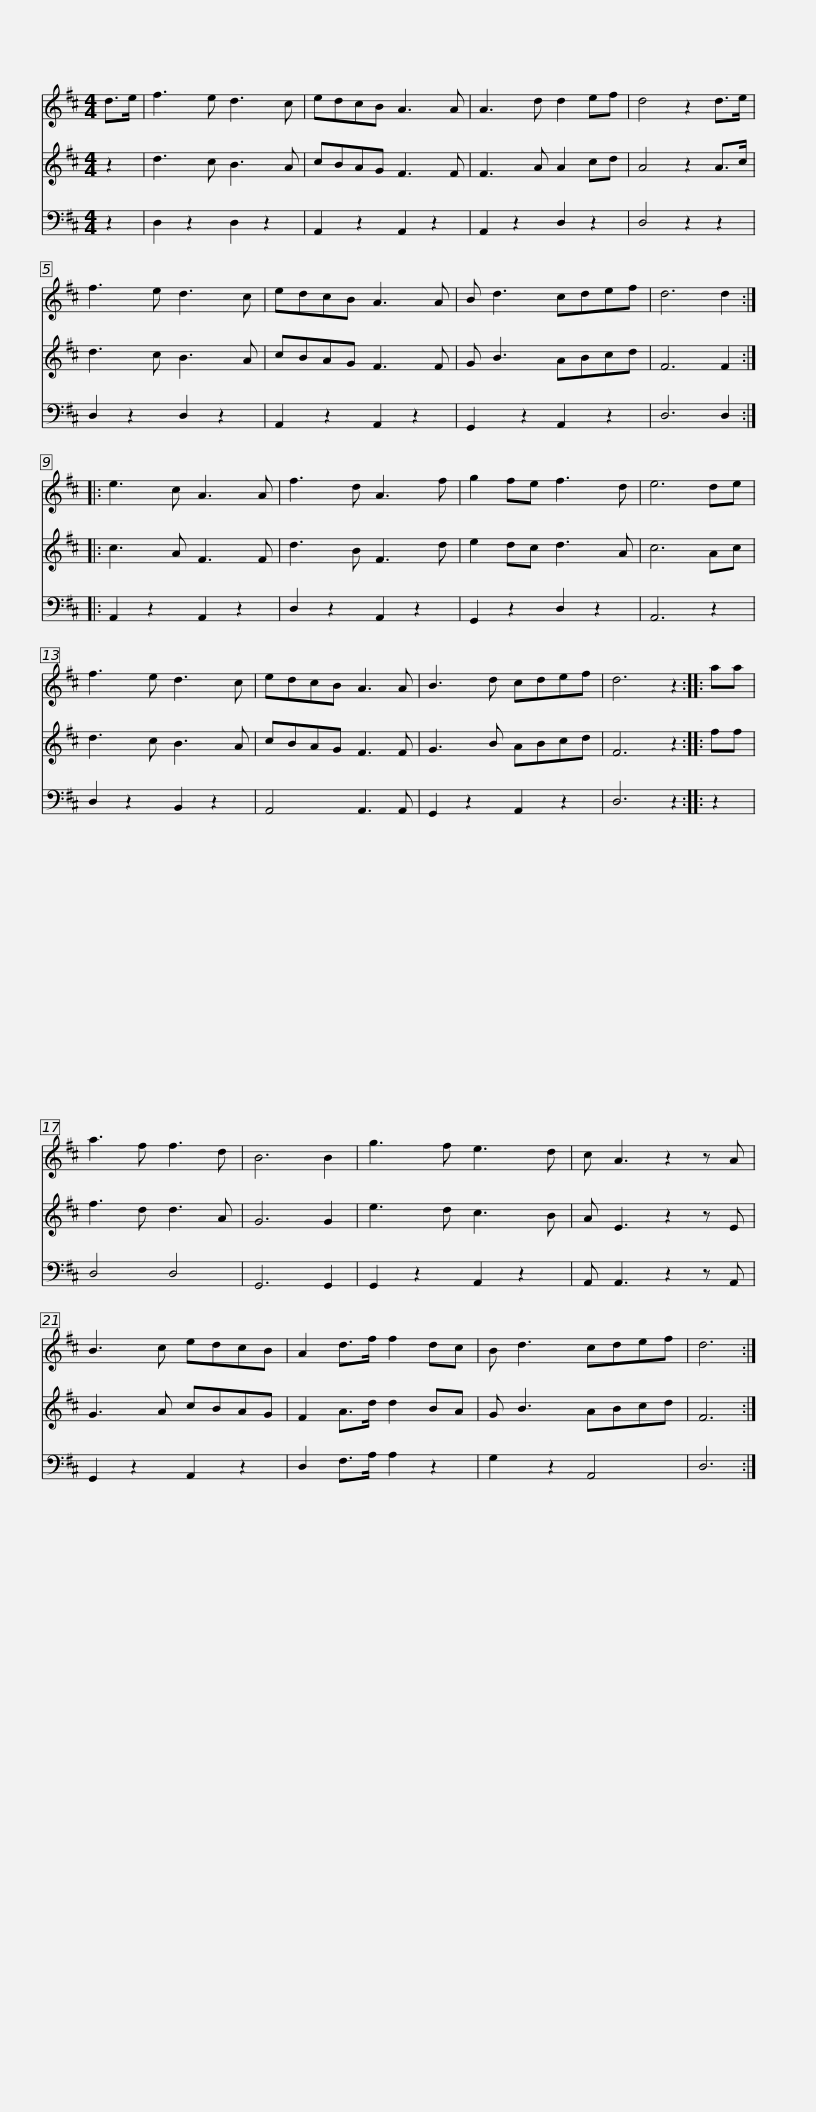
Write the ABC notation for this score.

X:1
%%score 1 2 3
L:1/8
M:4/4
I:linebreak $
K:D
V:1 treble
V:2 treble
V:3 bass
V:1
 d>e | f3 e d3 c | edcB A3 A | A3 d d2 ef | d4 z2 d>e | %5
 f3 e d3 c | edcB A3 A |$ B d3 cdef | d6 d2 :: e3 c A3 A | %10
 f3 d A3 f | g2 fe f3 d | e6 de | f3 e d3 c |$ edcB A3 A | %15
 B3 d cdef | d6 z2 :: aa | a3 f f3 d | B6 B2 | %20
 g3 f e3 d | c A3 z2 z A |$ B3 c edcB | A2 d>f f2 dc | B d3 cdef | %25
 d6 :| %26
V:2
 z2 | d3 c B3 A | cBAG F3 F | F3 A A2 cd | A4 z2 A>c | %5
 d3 c B3 A | cBAG F3 F |$ G B3 ABcd | F6 F2 :: c3 A F3 F | %10
 d3 B F3 d | e2 dc d3 A | c6 Ac | d3 c B3 A |$ cBAG F3 F | %15
 G3 B ABcd | F6 z2 :: ff | f3 d d3 A | G6 G2 | %20
 e3 d c3 B | A E3 z2 z E |$ G3 A cBAG | F2 A>d d2 BA | G B3 ABcd | %25
 F6 :| %26
V:3
 z2 | D,2 z2 D,2 z2 | A,,2 z2 A,,2 z2 | A,,2 z2 D,2 z2 | D,4 z2 z2 | %5
 D,2 z2 D,2 z2 | A,,2 z2 A,,2 z2 |$ G,,2 z2 A,,2 z2 | D,6 D,2 :: A,,2 z2 A,,2 z2 | %10
 D,2 z2 A,,2 z2 | G,,2 z2 D,2 z2 | A,,6 z2 | D,2 z2 B,,2 z2 |$ A,,4 A,,3 A,, | %15
 G,,2 z2 A,,2 z2 | D,6 z2 :: z2 | D,4 D,4 | G,,6 G,,2 | %20
 G,,2 z2 A,,2 z2 | A,, A,,3 z2 z A,, |$ G,,2 z2 A,,2 z2 | D,2 F,>A, A,2 z2 | G,2 z2 A,,4 | %25
 D,6 :| %26
